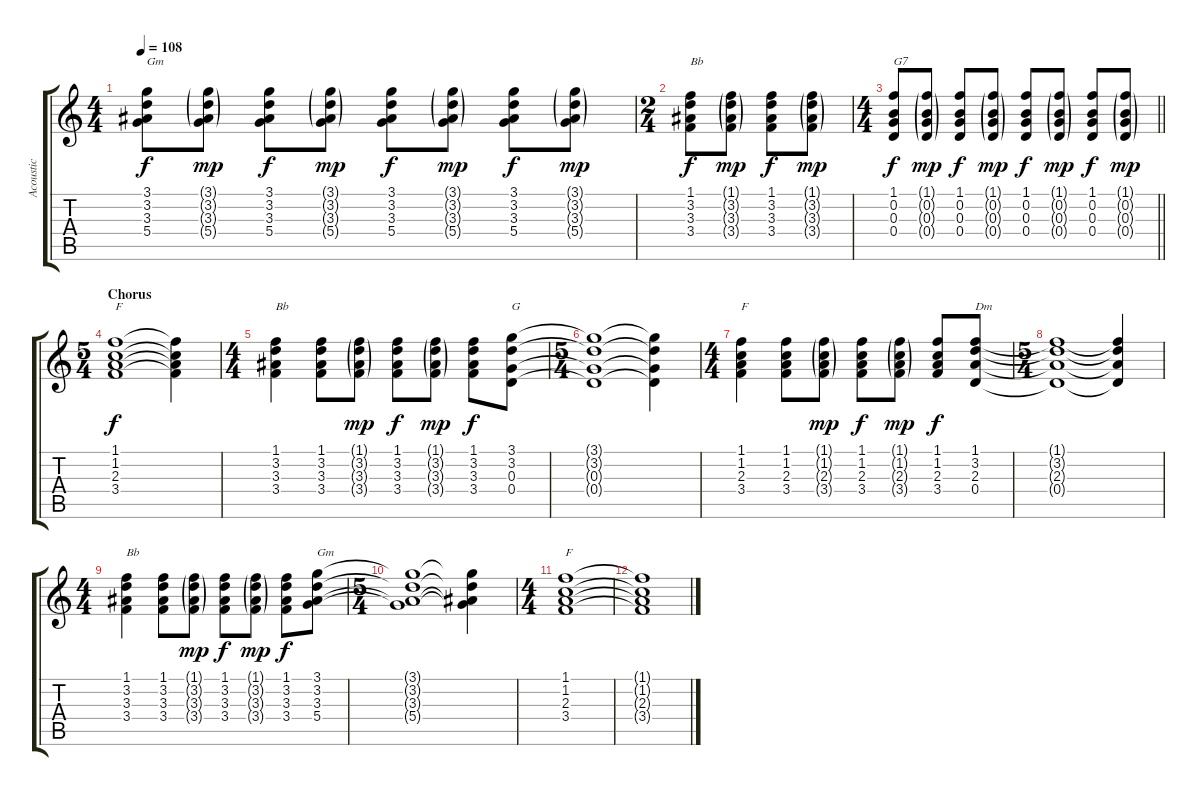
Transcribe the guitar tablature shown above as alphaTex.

\track ("Acoustic" "Acoustic") {instrument acousticguitarsteel}
\staff {score tabs}
\tuning (E4 B3 G3 D3 A2 E2) {hide}
\ts (4 4)
\tempo 108
\clef g2
\ks c
(3.1 3.2 3.3 5.4).8{txt "Gm" dy f} (3.1{g} 3.2{g} 3.3{g} 5.4{g}).8{dy mp} (3.1 3.2 3.3 5.4).8{dy f} (3.1{g} 3.2{g} 3.3{g} 5.4{g}).8{dy mp} (3.1 3.2 3.3 5.4).8{dy f} (3.1{g} 3.2{g} 3.3{g} 5.4{g}).8{dy mp} (3.1 3.2 3.3 5.4).8{dy f} (3.1{g} 3.2{g} 3.3{g} 5.4{g}).8{dy mp} |
\ts (2 4)
(1.1 3.2 3.3 3.4).8{txt "Bb" dy f} (1.1{g} 3.2{g} 3.3{g} 3.4{g}).8{dy mp} (1.1 3.2 3.3 3.4).8{dy f} (1.1{g} 3.2{g} 3.3{g} 3.4{g}).8{dy mp} |
\ts (4 4)
\barLineRight lightlight
(1.1 0.2 0.3 0.4).8{txt "G7" dy f} (1.1{g} 0.2{g} 0.3{g} 0.4{g}).8{dy mp} (1.1 0.2 0.3 0.4).8{dy f} (1.1{g} 0.2{g} 0.3{g} 0.4{g}).8{dy mp} (1.1 0.2 0.3 0.4).8{dy f} (1.1{g} 0.2{g} 0.3{g} 0.4{g}).8{dy mp} (1.1 0.2 0.3 0.4).8{dy f} (1.1{g} 0.2{g} 0.3{g} 0.4{g}).8{dy mp} |
\ts (5 4)
\section ("" "Chorus")
(1.1 1.2 2.3 3.4).1{txt "F" dy f} (1.1{t} 1.2{t} 2.3{t} 3.4{t}).4 |
\ts (4 4)
(1.1 3.2 3.3 3.4).4{txt "Bb"} (1.1 3.2 3.3 3.4).8 (1.1{g} 3.2{g} 3.3{g} 3.4{g}).8{dy mp} (1.1 3.2 3.3 3.4).8{dy f} (1.1{g} 3.2{g} 3.3{g} 3.4{g}).8{dy mp} (1.1 3.2 3.3 3.4).8{dy f} (3.1 3.2 0.3 0.4).8{txt "G"} |
\ts (5 4)
(3.1{t} 3.2{t} 0.3{t} 0.4{t}).1 (3.1{t} 3.2{t} 0.3{t} 0.4{t}).4 |
\ts (4 4)
(1.1 1.2 2.3 3.4).4{txt "F"} (1.1 1.2 2.3 3.4).8 (1.1{g} 1.2{g} 2.3{g} 3.4{g}).8{dy mp} (1.1 1.2 2.3 3.4).8{dy f} (1.1{g} 1.2{g} 2.3{g} 3.4{g}).8{dy mp} (1.1 1.2 2.3 3.4).8{dy f} (1.1 3.2 2.3 0.4).8{txt "Dm"} |
\ts (5 4)
(1.1{t} 3.2{t} 2.3{t} 0.4{t}).1 (1.1{t} 3.2{t} 2.3{t} 0.4{t}).4 |
\ts (4 4)
(1.1 3.2 3.3 3.4).4{txt "Bb"} (1.1 3.2 3.3 3.4).8 (1.1{g} 3.2{g} 3.3{g} 3.4{g}).8{dy mp} (1.1 3.2 3.3 3.4).8{dy f} (1.1{g} 3.2{g} 3.3{g} 3.4{g}).8{dy mp} (1.1 3.2 3.3 3.4).8{dy f} (3.1 3.2 3.3 5.4).8{txt "Gm"} |
\ts (5 4)
(3.1{t} 3.2{t} 3.3{t} 5.4{t}).1 (3.1{t} 3.2{t} 3.3{t} 5.4{t}).4 |
\ts (4 4)
(1.1 1.2 2.3 3.4).1{txt "F"} |
(1.1{t} 1.2{t} 2.3{t} 3.4{t}).1
